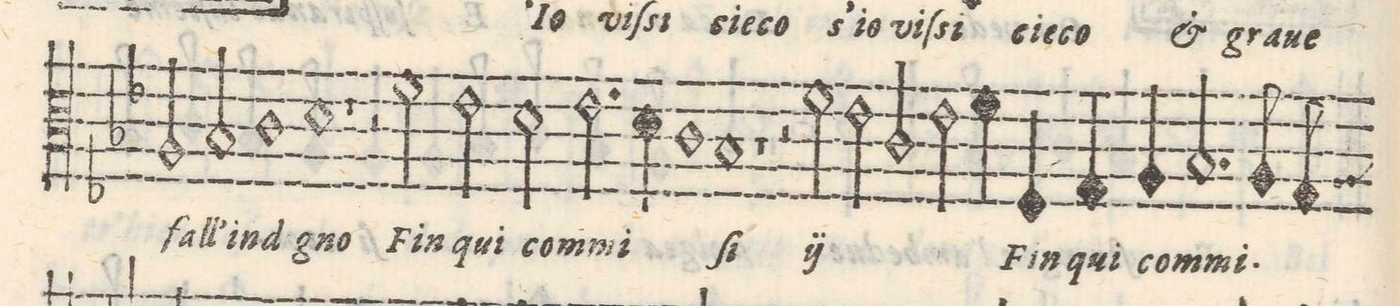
**kern	**text
*I"ALTO	*
*clefC3	*
*k[b-e-]	*
*met(C|)	*
*M2/2	*
2A/	fall'
2B-/	in-
=13-	=13-
1c	-d-
=14-	=14-
1d	-gno
=15-	=15-
1r	.
=16-	=16-
2r	.
2f\	Fin
=17-	=17-
2e-\	qui
2d\	com-
=18-	=18-
2.e-\	-mi-
4d\	.
=19-	=19-
1c	.
=20-	=20-
1B-	-ſi
=21-	=21-
1r	.
=22-	=22-
2r	.
*	*ij
2f\	Fin
=23-	=23-
2e-\	qui
2c/	com-
=24-	=24-
2e-\	-mi-
4f\	-ſi
*	*Xij
4F/	Fin
=25-	=25-
4G/	qui
4A/	com-
2.B-/	-mi-
=26-	=26-
8A/	.
8G/	.
*-	*-
